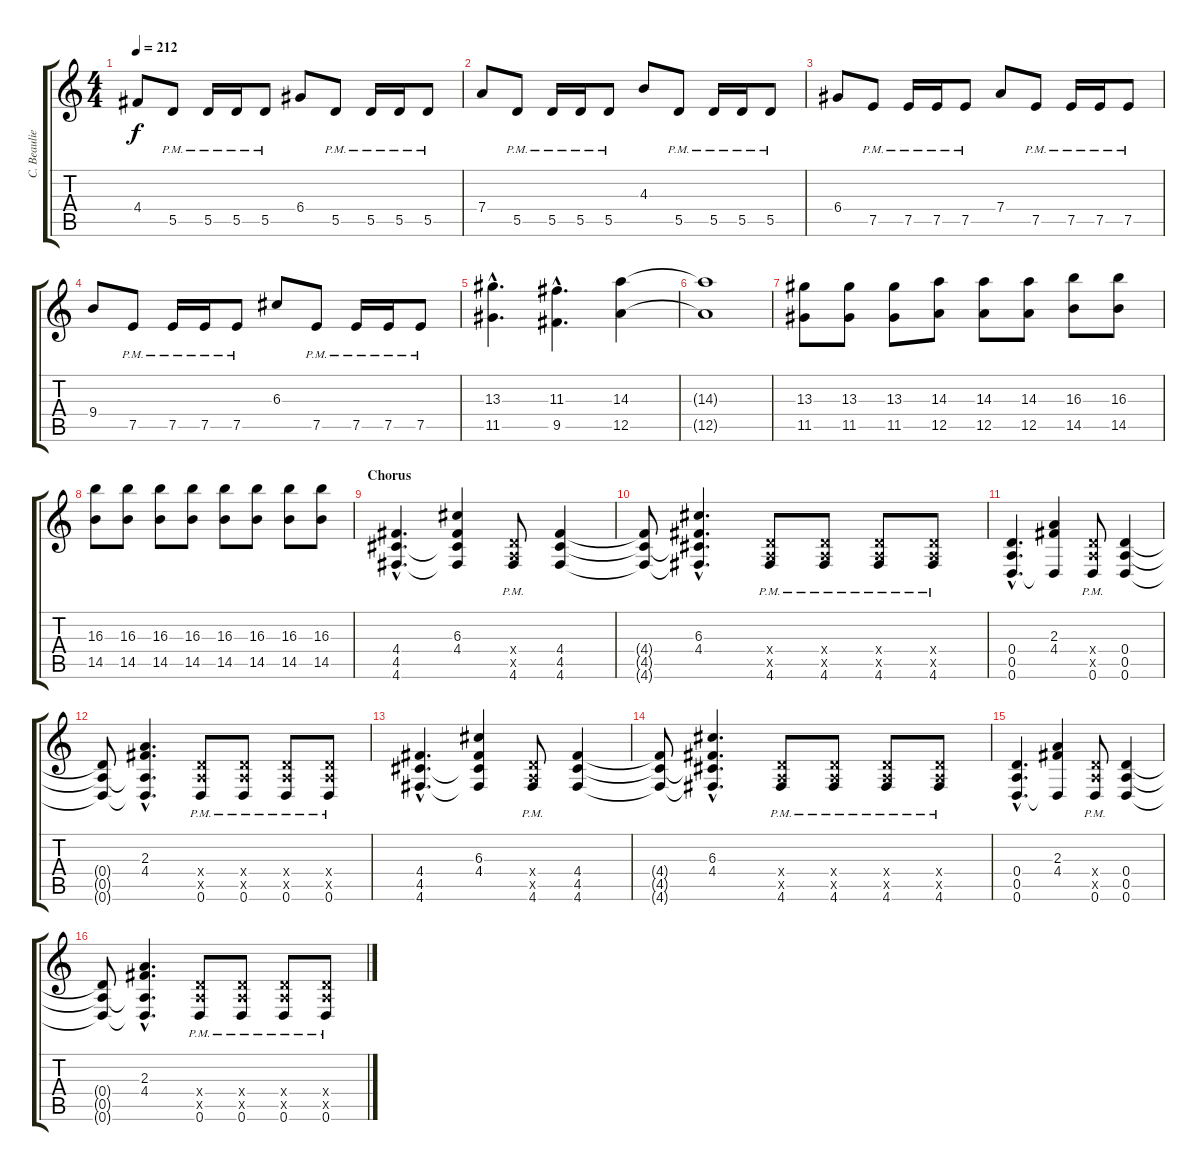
\track ("C. Beaulieu" "C. Beaulie") {instrument distortionguitar}
\staff {score tabs}
\tuning (E4 B3 G3 D3 A2 D2) {hide}
\ts (4 4)
\tempo 212
\clef g2
\ks c
4.4.8{dy f} 5.5{pm}.8 5.5{pm}.16 5.5{pm}.16 5.5{pm}.8 6.4.8 5.5{pm}.8 5.5{pm}.16 5.5{pm}.16 5.5{pm}.8 |
7.4.8 5.5{pm}.8 5.5{pm}.16 5.5{pm}.16 5.5{pm}.8 4.3.8 5.5{pm}.8 5.5{pm}.16 5.5{pm}.16 5.5{pm}.8 |
6.4.8 7.5{pm}.8 7.5{pm}.16 7.5{pm}.16 7.5{pm}.8 7.4.8 7.5{pm}.8 7.5{pm}.16 7.5{pm}.16 7.5{pm}.8 |
9.4.8 7.5{pm}.8 7.5{pm}.16 7.5{pm}.16 7.5{pm}.8 6.3.8 7.5{pm}.8 7.5{pm}.16 7.5{pm}.16 7.5{pm}.8 |
(13.3{hac} 11.5{hac}).4{d} (11.3{hac} 9.5{hac}).4{d} (14.3 12.5).4 |
(14.3{t} 12.5{t}).1 |
(13.3 11.5).8 (13.3 11.5).8 (13.3 11.5).8 (14.3 12.5).8 (14.3 12.5).8 (14.3 12.5).8 (16.3 14.5).8 (16.3 14.5).8 |
(16.3 14.5).8 (16.3 14.5).8 (16.3 14.5).8 (16.3 14.5).8 (16.3 14.5).8 (16.3 14.5).8 (16.3 14.5).8 (16.3 14.5).8 |
\section ("" "Chorus")
(4.4{hac} 4.5{hac} 4.6{hac}).4{d} (6.3 4.4 4.5{t} 4.6{t}).4 (0.4{x} 0.5{x} 4.6{pm}).8 (4.4 4.5 4.6).4 |
(4.4{t} 4.5{t} 4.6{t}).8 (6.3{hac} 4.4{hac} 4.5{hac t} 4.6{hac t}).4{d} (0.4{x} 0.5{x} 4.6{pm}).8 (0.4{x} 0.5{x} 4.6{pm}).8 (0.4{x} 0.5{x} 4.6{pm}).8 (0.4{x} 0.5{x} 4.6{pm}).8 |
(0.4{hac} 0.5{hac} 0.6{hac}).4{d} (2.3 4.4 0.6{t}).4 (0.4{x} 0.5{x} 0.6{pm}).8 (0.4 0.5 0.6).4 |
(0.4{t} 0.5{t} 0.6{t}).8 (2.3{hac} 4.4{hac} 0.5{hac t} 0.6{hac t}).4{d} (0.4{x} 0.5{x} 0.6{pm}).8 (0.4{x} 0.5{x} 0.6{pm}).8 (0.4{x} 0.5{x} 0.6{pm}).8 (0.4{x} 0.5{x} 0.6{pm}).8 |
(4.4{hac} 4.5{hac} 4.6{hac}).4{d} (6.3 4.4 4.5{t} 4.6{t}).4 (0.4{x} 0.5{x} 4.6{pm}).8 (4.4 4.5 4.6).4 |
(4.4{t} 4.5{t} 4.6{t}).8 (6.3{hac} 4.4{hac} 4.5{hac t} 4.6{hac t}).4{d} (0.4{x} 0.5{x} 4.6{pm}).8 (0.4{x} 0.5{x} 4.6{pm}).8 (0.4{x} 0.5{x} 4.6{pm}).8 (0.4{x} 0.5{x} 4.6{pm}).8 |
(0.4{hac} 0.5{hac} 0.6{hac}).4{d} (2.3 4.4 0.6{t}).4 (0.4{x} 0.5{x} 0.6{pm}).8 (0.4 0.5 0.6).4 |
(0.4{t} 0.5{t} 0.6{t}).8 (2.3{hac} 4.4{hac} 0.5{hac t} 0.6{hac t}).4{d} (0.4{x} 0.5{x} 0.6{pm}).8 (0.4{x} 0.5{x} 0.6{pm}).8 (0.4{x} 0.5{x} 0.6{pm}).8 (0.4{x} 0.5{x} 0.6{pm}).8
